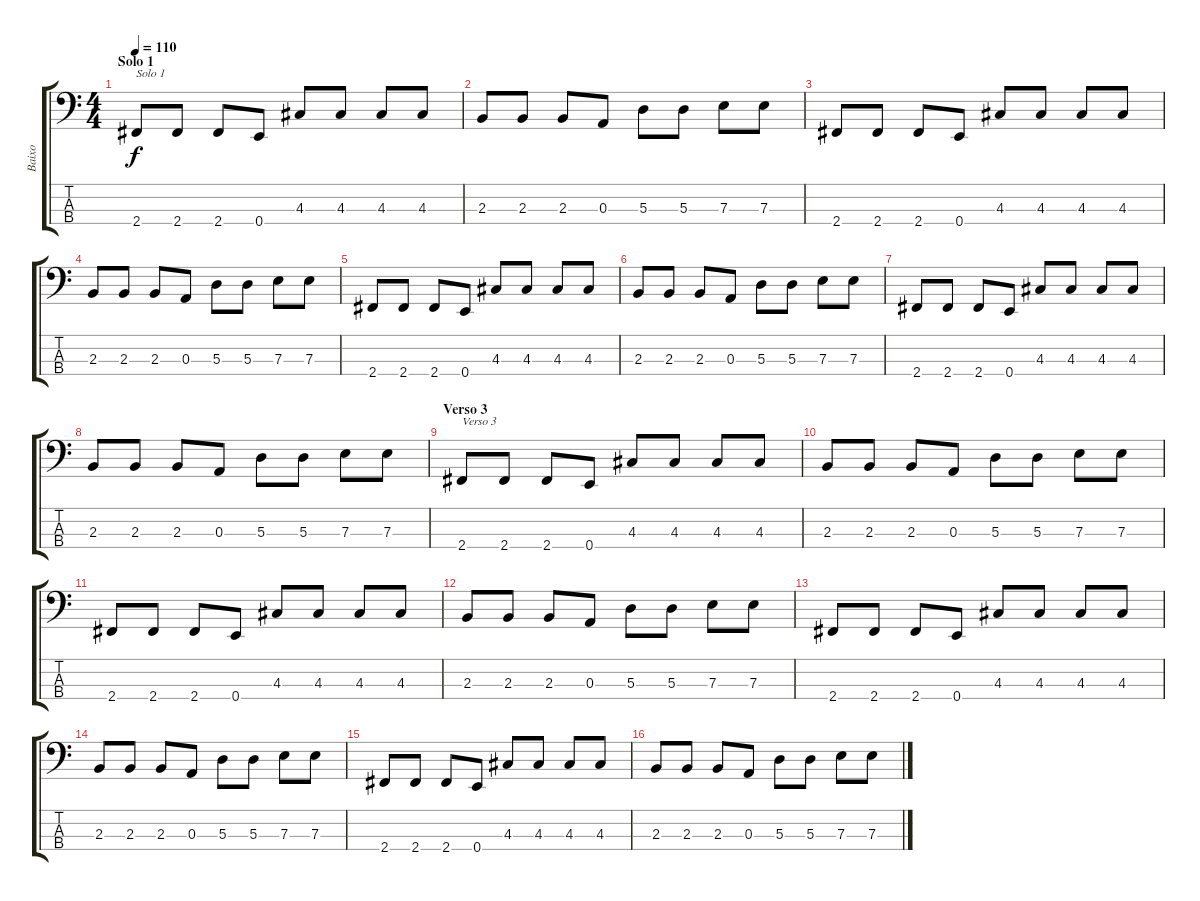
\track ("Baixo" "Baixo") {instrument electricbassfinger}
\staff {score tabs}
\tuning (G2 D2 A1 E1) {hide}
\ts (4 4)
\section ("" "Solo 1")
\tempo 110
\clef f4
\ks c
2.4.8{txt "Solo 1" dy f} 2.4.8 2.4.8 0.4.8 4.3.8 4.3.8 4.3.8 4.3.8 |
2.3.8 2.3.8 2.3.8 0.3.8 5.3.8 5.3.8 7.3.8 7.3.8 |
2.4.8 2.4.8 2.4.8 0.4.8 4.3.8 4.3.8 4.3.8 4.3.8 |
2.3.8 2.3.8 2.3.8 0.3.8 5.3.8 5.3.8 7.3.8 7.3.8 |
2.4.8 2.4.8 2.4.8 0.4.8 4.3.8 4.3.8 4.3.8 4.3.8 |
2.3.8 2.3.8 2.3.8 0.3.8 5.3.8 5.3.8 7.3.8 7.3.8 |
2.4.8 2.4.8 2.4.8 0.4.8 4.3.8 4.3.8 4.3.8 4.3.8 |
2.3.8 2.3.8 2.3.8 0.3.8 5.3.8 5.3.8 7.3.8 7.3.8 |
\section ("" "Verso 3")
2.4.8{txt "Verso 3"} 2.4.8 2.4.8 0.4.8 4.3.8 4.3.8 4.3.8 4.3.8 |
2.3.8 2.3.8 2.3.8 0.3.8 5.3.8 5.3.8 7.3.8 7.3.8 |
2.4.8 2.4.8 2.4.8 0.4.8 4.3.8 4.3.8 4.3.8 4.3.8 |
2.3.8 2.3.8 2.3.8 0.3.8 5.3.8 5.3.8 7.3.8 7.3.8 |
2.4.8 2.4.8 2.4.8 0.4.8 4.3.8 4.3.8 4.3.8 4.3.8 |
2.3.8 2.3.8 2.3.8 0.3.8 5.3.8 5.3.8 7.3.8 7.3.8 |
2.4.8 2.4.8 2.4.8 0.4.8 4.3.8 4.3.8 4.3.8 4.3.8 |
2.3.8 2.3.8 2.3.8 0.3.8 5.3.8 5.3.8 7.3.8 7.3.8
